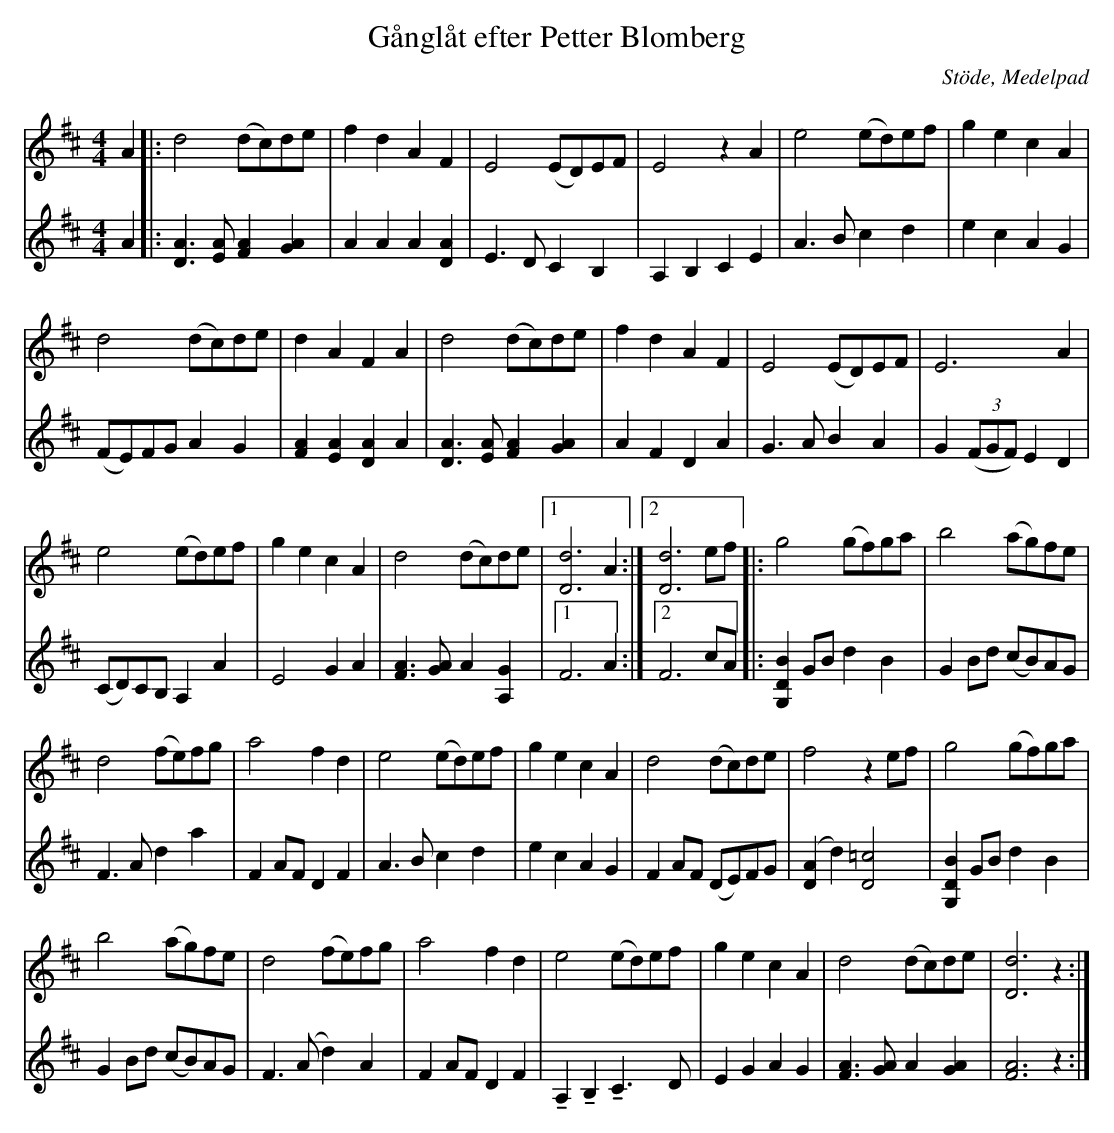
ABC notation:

X:1
T:Gånglåt efter Petter Blomberg
O:Stöde, Medelpad
L:1/8
M:4/4
K:D
V:1
A2 |: d4 (dc)de | f2 d2 A2 F2 | E4 (ED)EF | E4 z2 A2 | e4 (ed)ef | g2 e2 c2 A2 |
d4 (dc)de | d2 A2 F2 A2 | d4 (dc)de | f2 d2 A2 F2 | E4 (ED)EF | E6 A2 |
e4 (ed)ef | g2 e2 c2 A2 | d4 (dc)de |1 [dD]6 A2 :|2 [dD]6 ef |: g4 (gf)ga | b4 (ag)fe |
d4 (fe)fg | a4 f2 d2 | e4 (ed)ef | g2 e2 c2 A2 | d4 (dc)de | f4 z2 ef | g4 (gf)ga |
b4 (ag)fe |d4 (fe)fg | a4 f2 d2 | e4 (ed)ef | g2 e2 c2 A2 | d4 (dc)de | [dD]6 z2 :|
V:2
A2 |: [AD]3 [AE] [AF]2 [GA]2 | A2 A2 A2 [AD]2 | E3 D C2 B,2 | A,2 B,2 C2 E2 | A3 B c2 d2 | e2 c2 A2 G2 |
(FE)FG A2 G2 | [AF]2 [AE]2 [AD]2 A2 | [AD]3 [AE] [AF]2 [GA]2 | A2 F2 D2 A2 | G3 A B2 A2 | G2 (3 (FGF) E2 D2 |
(CD)CB, A,2 A2 | E4 G2 A2 | [FA]3 [GA] A2 [GA,]2 |1 F6 A2 :|2 F6 cA |: [G,DB]2 GB d2 B2 | G2 Bd (cB)AG |
F3 A d2 a2 | F2 AF D2 F2 | A3 B c2 d2 | e2 c2 A2 G2 | F2 AF (DE)FG | ([AD]2 d2) [D=c]4 | [G,DB]2 GB d2 B2 |
G2 Bd (cB)AG | F3 (A d2) A2 | F2 AF D2 F2 | !tenuto!A,2 !tenuto!B,2 !tenuto!C3 D | E2 G2 A2 G2 | [FA]3 [GA] A2 [AG]2 | [AF]6 z2 :|
